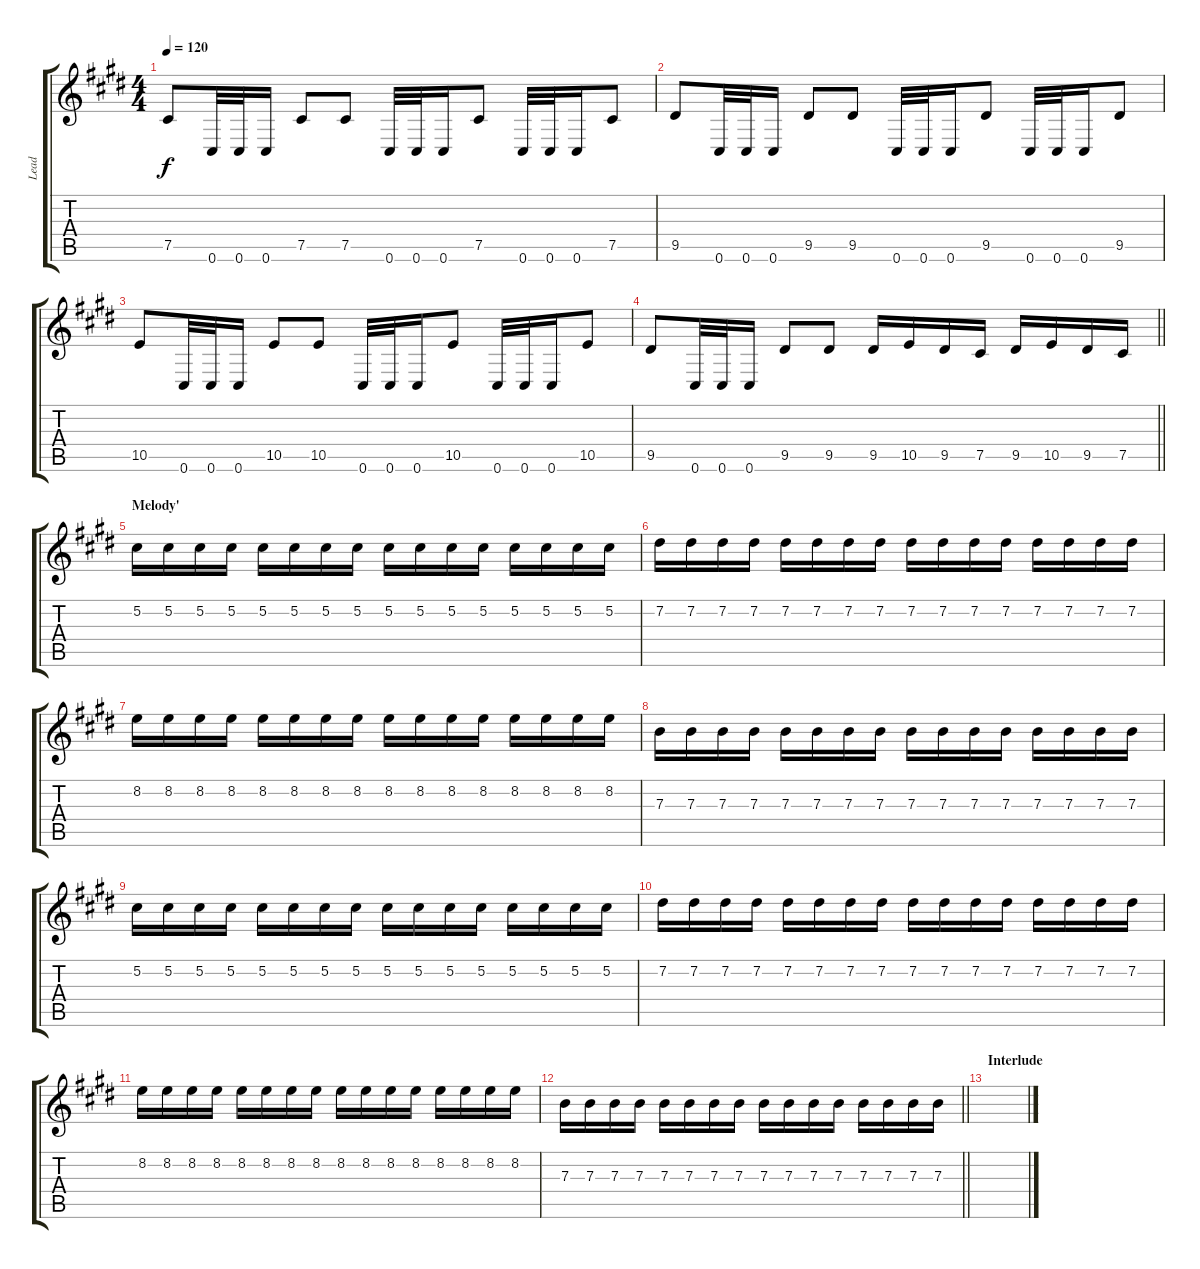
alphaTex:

\track ("Lead" "Lead") {instrument overdrivenguitar}
\staff {score tabs}
\tuning (Db4 Ab3 E3 B2 Gb2 Db2) {hide}
\ts (4 4)
\tempo 120
\clef g2
\ks c#minor
7.5.8{dy f} 0.6.32 0.6.32 0.6.16 7.5.8 7.5.8 0.6.32 0.6.32 0.6.16 7.5.8 0.6.32 0.6.32 0.6.16 7.5.8 |
9.5.8 0.6.32 0.6.32 0.6.16 9.5.8 9.5.8 0.6.32 0.6.32 0.6.16 9.5.8 0.6.32 0.6.32 0.6.16 9.5.8 |
10.5.8 0.6.32 0.6.32 0.6.16 10.5.8 10.5.8 0.6.32 0.6.32 0.6.16 10.5.8 0.6.32 0.6.32 0.6.16 10.5.8 |
\barLineRight lightlight
9.5.8 0.6.32 0.6.32 0.6.16 9.5.8 9.5.8 9.5.16 10.5.16 9.5.16 7.5.16 9.5.16 10.5.16 9.5.16 7.5.16 |
\section ("" "Melody'")
5.2.16 5.2.16 5.2.16 5.2.16 5.2.16 5.2.16 5.2.16 5.2.16 5.2.16 5.2.16 5.2.16 5.2.16 5.2.16 5.2.16 5.2.16 5.2.16 |
7.2.16 7.2.16 7.2.16 7.2.16 7.2.16 7.2.16 7.2.16 7.2.16 7.2.16 7.2.16 7.2.16 7.2.16 7.2.16 7.2.16 7.2.16 7.2.16 |
8.2.16 8.2.16 8.2.16 8.2.16 8.2.16 8.2.16 8.2.16 8.2.16 8.2.16 8.2.16 8.2.16 8.2.16 8.2.16 8.2.16 8.2.16 8.2.16 |
7.3.16 7.3.16 7.3.16 7.3.16 7.3.16 7.3.16 7.3.16 7.3.16 7.3.16 7.3.16 7.3.16 7.3.16 7.3.16 7.3.16 7.3.16 7.3.16 |
5.2.16 5.2.16 5.2.16 5.2.16 5.2.16 5.2.16 5.2.16 5.2.16 5.2.16 5.2.16 5.2.16 5.2.16 5.2.16 5.2.16 5.2.16 5.2.16 |
7.2.16 7.2.16 7.2.16 7.2.16 7.2.16 7.2.16 7.2.16 7.2.16 7.2.16 7.2.16 7.2.16 7.2.16 7.2.16 7.2.16 7.2.16 7.2.16 |
8.2.16 8.2.16 8.2.16 8.2.16 8.2.16 8.2.16 8.2.16 8.2.16 8.2.16 8.2.16 8.2.16 8.2.16 8.2.16 8.2.16 8.2.16 8.2.16 |
\barLineRight lightlight
7.3.16 7.3.16 7.3.16 7.3.16 7.3.16 7.3.16 7.3.16 7.3.16 7.3.16 7.3.16 7.3.16 7.3.16 7.3.16 7.3.16 7.3.16 7.3.16 |
\section ("" "Interlude")
